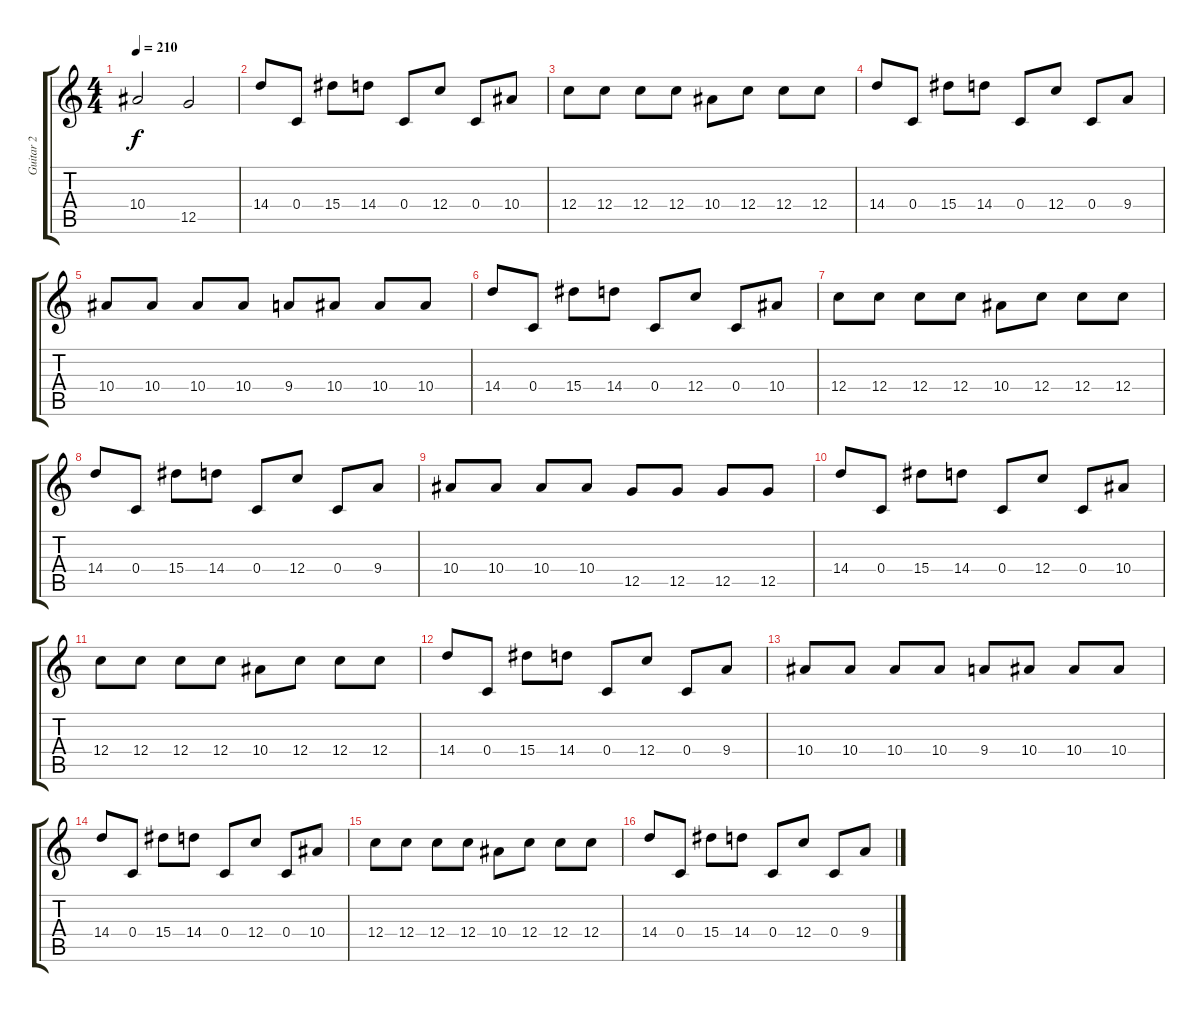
\track ("Guitar 2" "Guitar 2") {instrument distortionguitar}
\staff {score tabs}
\tuning (D4 A3 F3 C3 G2 D2) {hide}
\ts (4 4)
\tempo 210
\clef g2
\ks c
10.4.2{dy f} 12.5.2 |
14.4.8 0.4.8 15.4.8 14.4.8 0.4.8 12.4.8 0.4.8 10.4.8 |
12.4.8 12.4.8 12.4.8 12.4.8 10.4.8 12.4.8 12.4.8 12.4.8 |
14.4.8 0.4.8 15.4.8 14.4.8 0.4.8 12.4.8 0.4.8 9.4.8 |
10.4.8 10.4.8 10.4.8 10.4.8 9.4.8 10.4.8 10.4.8 10.4.8 |
14.4.8 0.4.8 15.4.8 14.4.8 0.4.8 12.4.8 0.4.8 10.4.8 |
12.4.8 12.4.8 12.4.8 12.4.8 10.4.8 12.4.8 12.4.8 12.4.8 |
14.4.8 0.4.8 15.4.8 14.4.8 0.4.8 12.4.8 0.4.8 9.4.8 |
10.4.8 10.4.8 10.4.8 10.4.8 12.5.8 12.5.8 12.5.8 12.5.8 |
14.4.8 0.4.8 15.4.8 14.4.8 0.4.8 12.4.8 0.4.8 10.4.8 |
12.4.8 12.4.8 12.4.8 12.4.8 10.4.8 12.4.8 12.4.8 12.4.8 |
14.4.8 0.4.8 15.4.8 14.4.8 0.4.8 12.4.8 0.4.8 9.4.8 |
10.4.8 10.4.8 10.4.8 10.4.8 9.4.8 10.4.8 10.4.8 10.4.8 |
14.4.8 0.4.8 15.4.8 14.4.8 0.4.8 12.4.8 0.4.8 10.4.8 |
12.4.8 12.4.8 12.4.8 12.4.8 10.4.8 12.4.8 12.4.8 12.4.8 |
14.4.8 0.4.8 15.4.8 14.4.8 0.4.8 12.4.8 0.4.8 9.4.8
